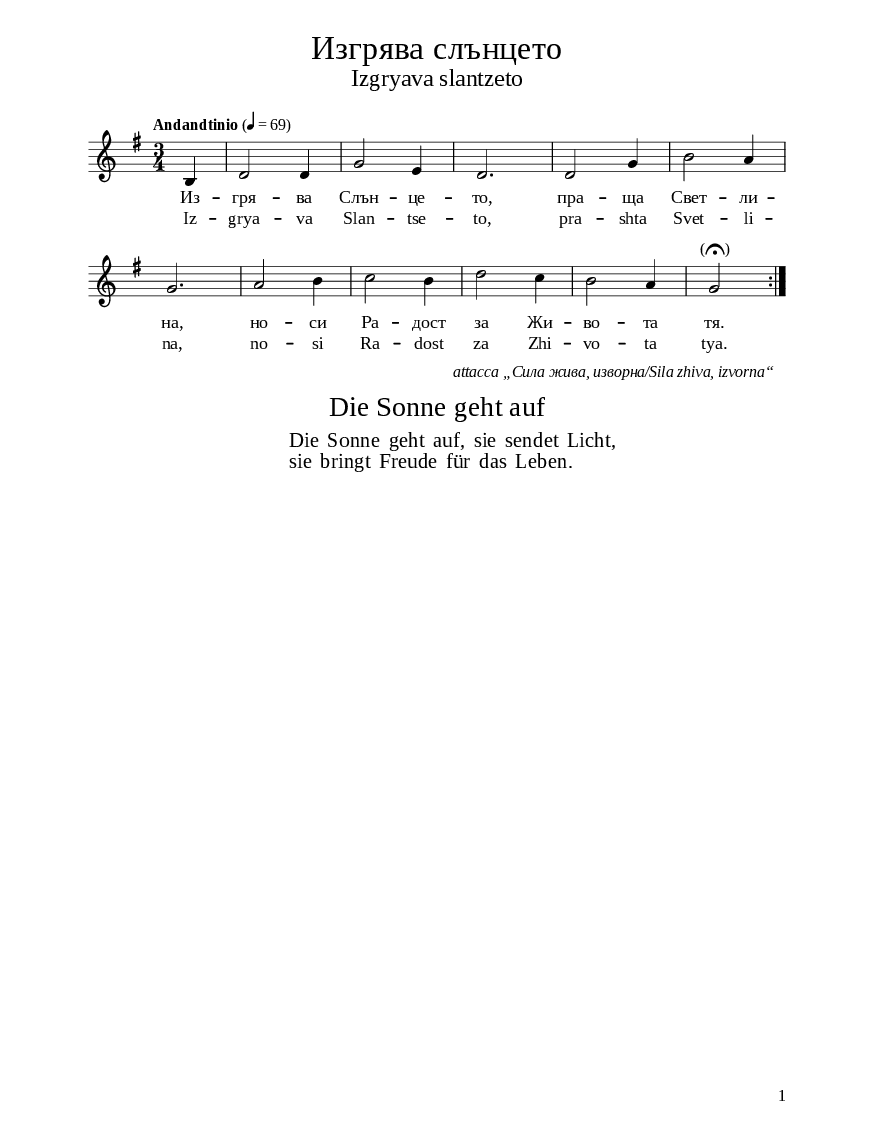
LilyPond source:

\version "2.22.1"

% include paper part and global functions
\include "include/globals.ily"

\bookpart {
  \include "include/bookpart-paper.ily"
  \score {
    \include "include/score-layout.ily"

    \new Voice \absolute {
      \clef treble
      \key g \major
      \time 3/4
      \tempoFunc "Andandtinio" 4 "69"
      \partial 4
      \autoBeamOff

      \repeat volta 2 {
        b4  |  d'2 d'4 | g'2 e'4 | d'2. | d'2 g'4 | b'2 a'4 \break |

        g'2. | a'2 b'4 | c''2 b'4 | d''2 c''4 | b'2 a'4^\markup { \concat {"              (" \fermata ")"}} |  g'2
        \break
      }
    }

    \addlyrics {
      Из -- гря --
      ва Слън -- це -- то, пра -- ща Свет -- ли -- на,
      но -- си Ра -- дост за Жи -- во -- та тя.
    }

    \addlyrics {
      Iz -- grya --
      va Slan -- tse -- to, pra -- shta Svet -- li -- na,
      no -- si Ra -- dost za Zhi -- vo -- ta tya.
    }
    \header {
      title = \titleFunc "Изгрява слънцето" "Izgryava slantzeto"
    }

    \midi{}

  } % score
  
  \markup \italic \dc-one-nobold "attacca „Сила жива, изворна/Sila zhiva, izvorna“"
  
  % include foreign translation(s) of the song
  \version "2.24.0"

\markup \fill-line { \fontsize #deTitleFontSize "Die Sonne geht auf" }
\markup \null

\markup \fontsize #deCoupletFontSize {
  \hspace #18
  \override #`(baseline-skip . ,deCoupletBaselineSkip)

  \column {
    \line { " " Die Sonne geht auf, sie sendet Licht, }

    \line { " "  sie bringt Freude für das Leben. }


  }
}


} % bookpart
